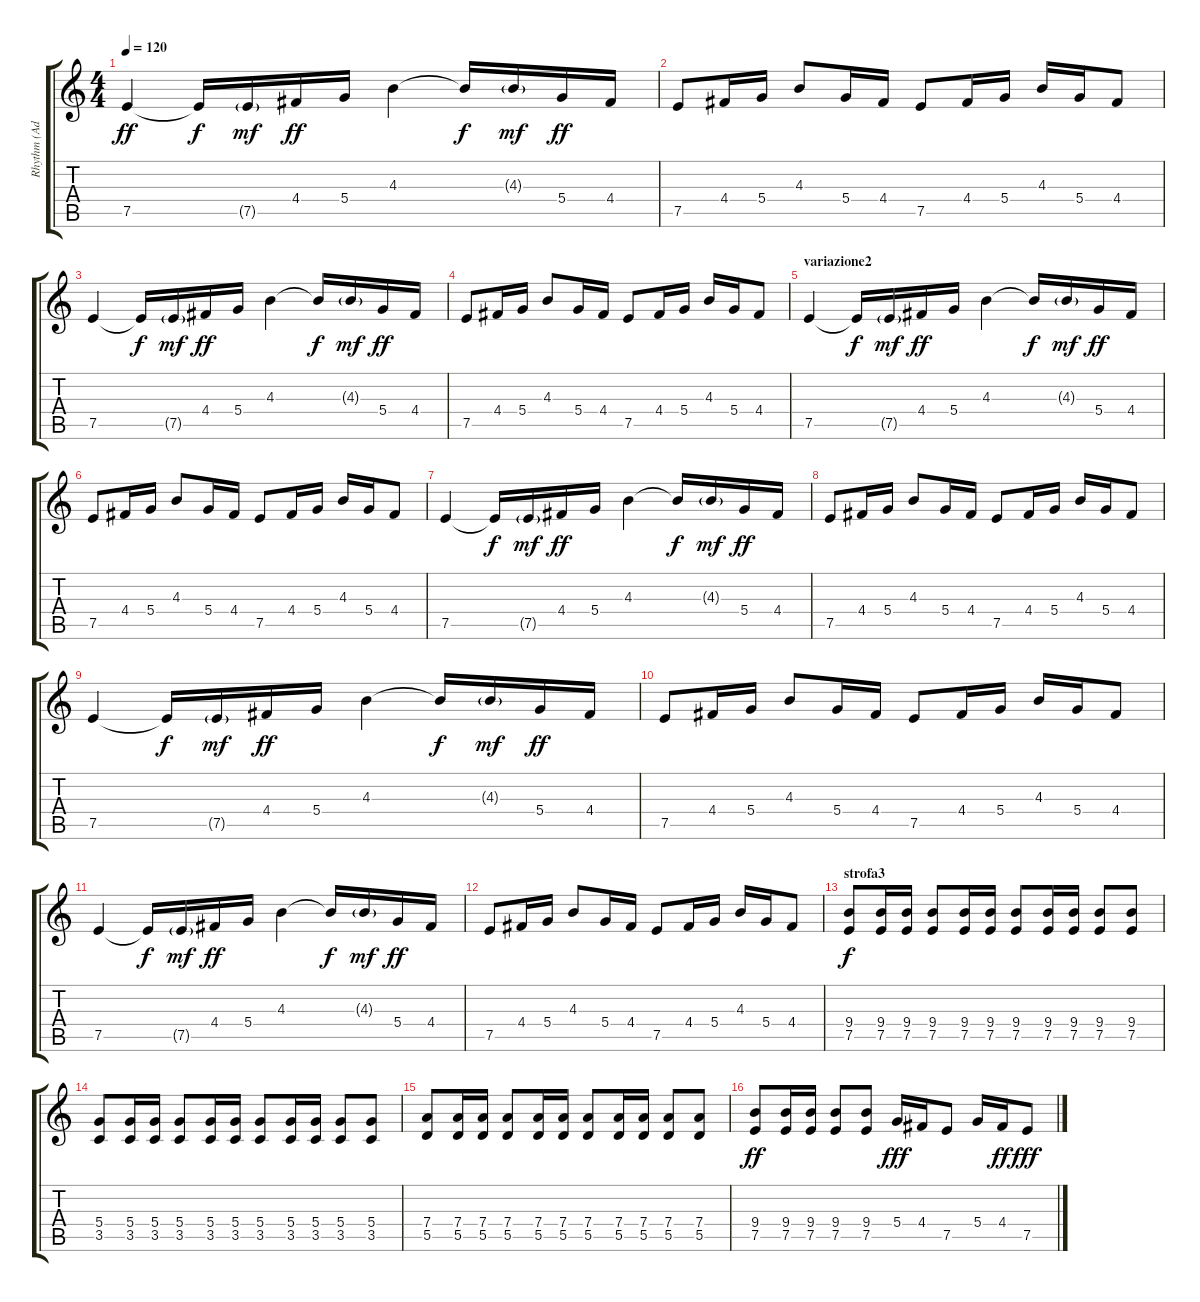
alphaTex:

\track ("Rhythm (Adrian)" "Rhythm (Ad") {instrument distortionguitar}
\staff {score tabs}
\tuning (E4 B3 G3 D3 A2 E2) {hide}
\ts (4 4)
\tempo 120
\clef g2
\ks c
7.5.4{dy ff} 7.5{t}.16{dy f} 7.5{g}.16{dy mf} 4.4.16{dy ff} 5.4.16 4.3.4 4.3{t}.16{dy f} 4.3{g}.16{dy mf} 5.4.16{dy ff} 4.4.16 |
7.5.8 4.4.16 5.4.16 4.3.8 5.4.16 4.4.16 7.5.8 4.4.16 5.4.16 4.3.16 5.4.16 4.4.8 |
7.5.4 7.5{t}.16{dy f} 7.5{g}.16{dy mf} 4.4.16{dy ff} 5.4.16 4.3.4 4.3{t}.16{dy f} 4.3{g}.16{dy mf} 5.4.16{dy ff} 4.4.16 |
7.5.8 4.4.16 5.4.16 4.3.8 5.4.16 4.4.16 7.5.8 4.4.16 5.4.16 4.3.16 5.4.16 4.4.8 |
\section ("" "variazione2")
7.5.4 7.5{t}.16{dy f} 7.5{g}.16{dy mf} 4.4.16{dy ff} 5.4.16 4.3.4 4.3{t}.16{dy f} 4.3{g}.16{dy mf} 5.4.16{dy ff} 4.4.16 |
7.5.8 4.4.16 5.4.16 4.3.8 5.4.16 4.4.16 7.5.8 4.4.16 5.4.16 4.3.16 5.4.16 4.4.8 |
7.5.4 7.5{t}.16{dy f} 7.5{g}.16{dy mf} 4.4.16{dy ff} 5.4.16 4.3.4 4.3{t}.16{dy f} 4.3{g}.16{dy mf} 5.4.16{dy ff} 4.4.16 |
7.5.8 4.4.16 5.4.16 4.3.8 5.4.16 4.4.16 7.5.8 4.4.16 5.4.16 4.3.16 5.4.16 4.4.8 |
7.5.4 7.5{t}.16{dy f} 7.5{g}.16{dy mf} 4.4.16{dy ff} 5.4.16 4.3.4 4.3{t}.16{dy f} 4.3{g}.16{dy mf} 5.4.16{dy ff} 4.4.16 |
7.5.8 4.4.16 5.4.16 4.3.8 5.4.16 4.4.16 7.5.8 4.4.16 5.4.16 4.3.16 5.4.16 4.4.8 |
7.5.4 7.5{t}.16{dy f} 7.5{g}.16{dy mf} 4.4.16{dy ff} 5.4.16 4.3.4 4.3{t}.16{dy f} 4.3{g}.16{dy mf} 5.4.16{dy ff} 4.4.16 |
7.5.8 4.4.16 5.4.16 4.3.8 5.4.16 4.4.16 7.5.8 4.4.16 5.4.16 4.3.16 5.4.16 4.4.8 |
\section ("" "strofa3")
(9.4 7.5).8{dy f} (9.4 7.5).16 (9.4 7.5).16 (9.4 7.5).8 (9.4 7.5).16 (9.4 7.5).16 (9.4 7.5).8 (9.4 7.5).16 (9.4 7.5).16 (9.4 7.5).8 (9.4 7.5).8 |
(5.4 3.5).8 (5.4 3.5).16 (5.4 3.5).16 (5.4 3.5).8 (5.4 3.5).16 (5.4 3.5).16 (5.4 3.5).8 (5.4 3.5).16 (5.4 3.5).16 (5.4 3.5).8 (5.4 3.5).8 |
(7.4 5.5).8 (7.4 5.5).16 (7.4 5.5).16 (7.4 5.5).8 (7.4 5.5).16 (7.4 5.5).16 (7.4 5.5).8 (7.4 5.5).16 (7.4 5.5).16 (7.4 5.5).8 (7.4 5.5).8 |
(9.4 7.5).8{dy ff} (9.4 7.5).16 (9.4 7.5).16 (9.4 7.5).8 (9.4 7.5).8 5.4.16{dy fff} 4.4.16 7.5.8 5.4.16 4.4.16{dy ff} 7.5.8{dy fff}
